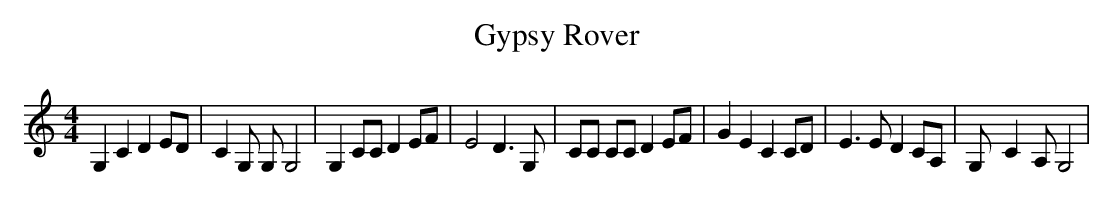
X:1
T:Gypsy Rover
M:4/4
L:1/8
K:C
 G,2 C2 D2 ED| C2 G, G, G,4| G,2 CC D2 EF| E4 D3 G,| CC CC D2 EF| G2 E2 C2 CD|\
 E3 E D2 CA,| G,- C2- A, G,4|
